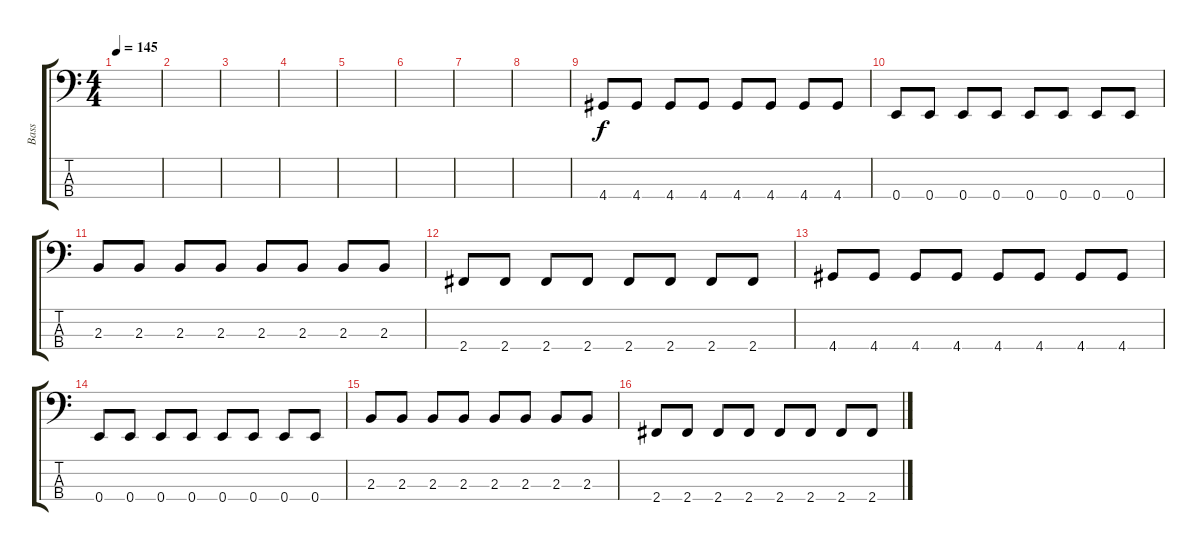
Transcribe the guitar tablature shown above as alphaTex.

\track ("Bass" "Bass") {instrument electricbasspick}
\staff {score tabs}
\tuning (G2 D2 A1 E1) {hide}
\ts (4 4)
\tempo 145
\clef f4
\ks c
|
|
|
|
|
|
|
|
4.4.8 4.4.8 4.4.8 4.4.8 4.4.8 4.4.8 4.4.8 4.4.8 |
0.4.8 0.4.8 0.4.8 0.4.8 0.4.8 0.4.8 0.4.8 0.4.8 |
2.3.8 2.3.8 2.3.8 2.3.8 2.3.8 2.3.8 2.3.8 2.3.8 |
2.4.8 2.4.8 2.4.8 2.4.8 2.4.8 2.4.8 2.4.8 2.4.8 |
4.4.8 4.4.8 4.4.8 4.4.8 4.4.8 4.4.8 4.4.8 4.4.8 |
0.4.8 0.4.8 0.4.8 0.4.8 0.4.8 0.4.8 0.4.8 0.4.8 |
2.3.8 2.3.8 2.3.8 2.3.8 2.3.8 2.3.8 2.3.8 2.3.8 |
2.4.8 2.4.8 2.4.8 2.4.8 2.4.8 2.4.8 2.4.8 2.4.8
